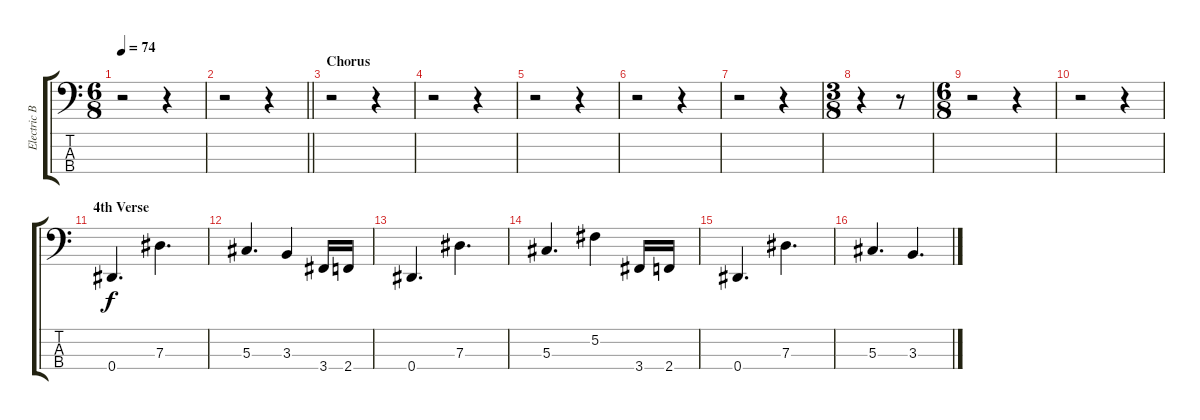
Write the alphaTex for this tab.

\track ("Electric Bass (Jason Newsted)" "Electric B") {instrument electricbassfinger}
\staff {score tabs}
\tuning (Gb2 Db2 Ab1 Eb1) {hide}
\ts (6 8)
\tempo 74
\clef f4
\ks c
r.2{dy f} r.4 |
\barLineRight lightlight
r.2 r.4 |
\section ("" "Chorus")
r.2 r.4 |
r.2 r.4 |
r.2 r.4 |
r.2 r.4 |
r.2 r.4 |
\ts (3 8)
r.4 r.8 |
\ts (6 8)
r.2 r.4 |
r.2 r.4 |
\section ("" "4th Verse")
0.4.4{d} 7.3.4{d} |
5.3.4{d} 3.3.4 3.4.16 2.4.16 |
0.4.4{d} 7.3.4{d} |
5.3.4{d} 5.2.4 3.4.16 2.4.16 |
0.4.4{d} 7.3.4{d} |
5.3.4{d} 3.3.4{d}
